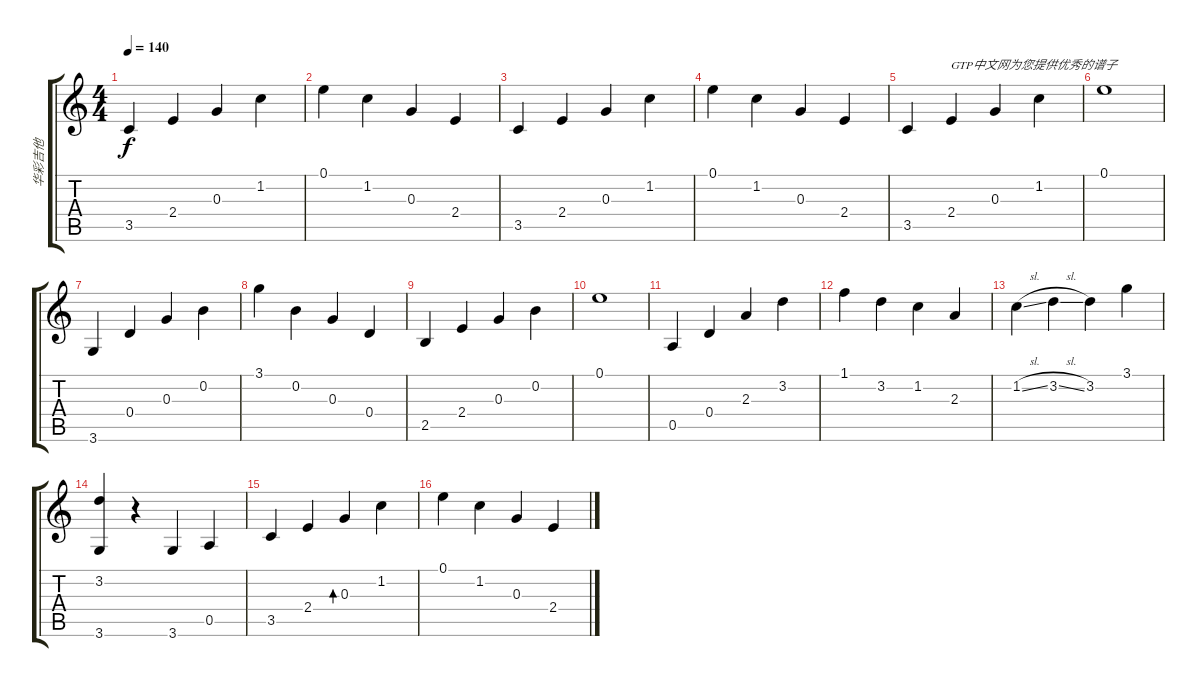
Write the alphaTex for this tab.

\track ("华彩吉他" "华彩吉他") {instrument acousticguitarnylon}
\staff {score tabs}
\tuning (E4 B3 G3 D3 A2 E2) {hide}
\ts (4 4)
\tempo 140
\clef g2
\ks c
3.5.4{dy f} 2.4.4 0.3.4 1.2.4 |
0.1.4 1.2.4 0.3.4 2.4.4 |
3.5.4 2.4.4 0.3.4 1.2.4 |
0.1.4 1.2.4 0.3.4 2.4.4 |
3.5.4 2.4.4{txt "GTP中文网为您提供优秀的谱子"} 0.3.4 1.2.4 |
0.1.1 |
3.6.4 0.4.4 0.3.4 0.2.4 |
3.1.4 0.2.4 0.3.4 0.4.4 |
2.5.4 2.4.4 0.3.4 0.2.4 |
0.1.1 |
0.5.4 0.4.4 2.3.4 3.2.4 |
1.1.4 3.2.4 1.2.4 2.3.4 |
1.2{sl}.4 3.2{sl}.4 3.2.4 3.1.4 |
(3.2 3.6).4 r.4 3.6.4 0.5.4 |
3.5.4 2.4.4 0.3.4{bd 60} 1.2.4 |
0.1.4 1.2.4 0.3.4 2.4.4
